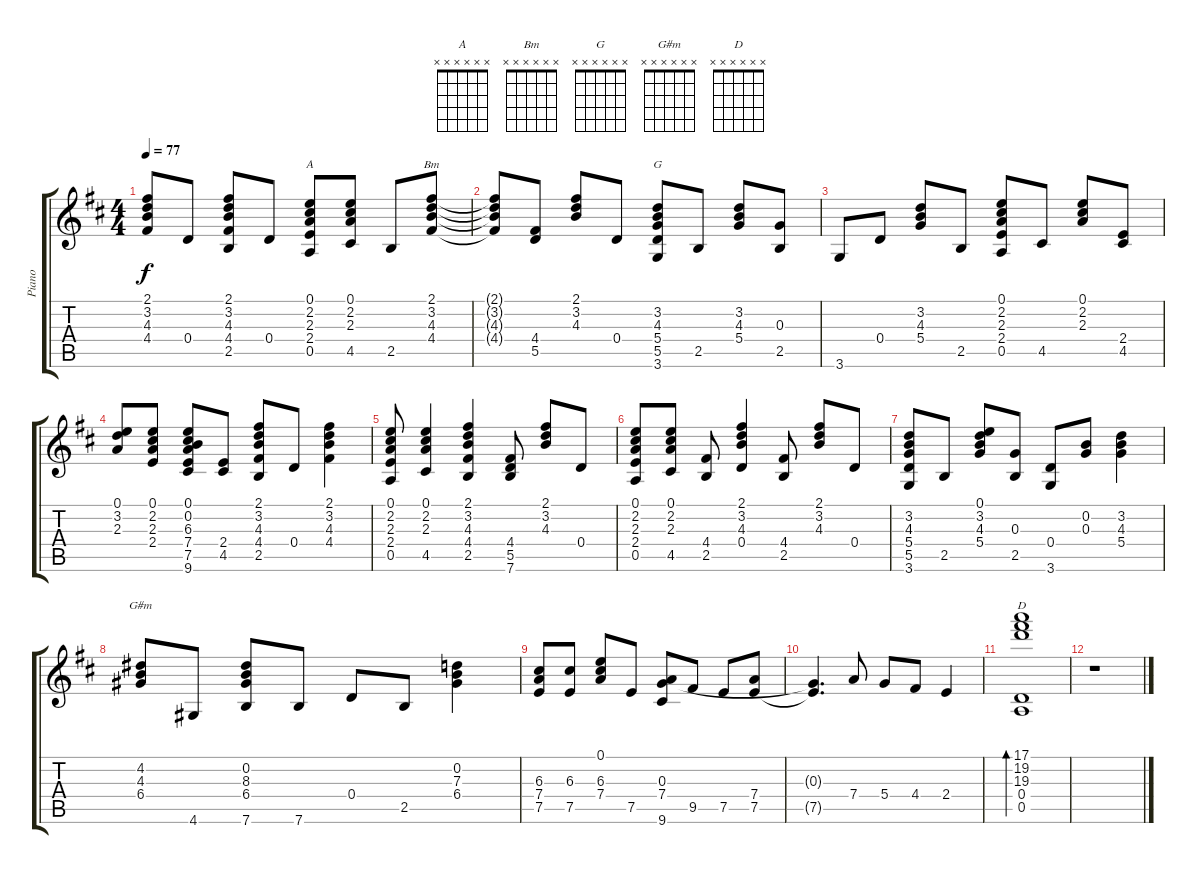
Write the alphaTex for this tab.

\track ("Piano" "Piano") {instrument electricguitarjazz}
\staff {score tabs}
\tuning (E4 B3 G3 D3 A2 E2) {hide}
\chord ("A" x x x x x x)
\chord ("Bm" x x x x x x)
\chord ("G" x x x x x x)
\chord ("G#m" x x x x x x)
\chord ("D" x x x x x x)
\ts (4 4)
\tempo 77
\clef g2
\ks d
(2.1{t} 3.2{t} 4.3{t} 4.4{t}).8{dy f} 0.4.8 (2.1 3.2 4.3 4.4 2.5).8 0.4.8 (0.1 2.2 2.3 2.4 0.5).8{ch "A"} (0.1 2.2 2.3 4.5).8 2.5.8 (2.1 3.2 4.3 4.4).8{ch "Bm"} |
(2.1{t} 3.2{t} 4.3{t} 4.4{t}).8 (4.4 5.5).8 (2.1 3.2 4.3).8 0.4.8 (3.2 4.3 5.4 5.5 3.6).8{ch "G"} 2.5.8 (3.2 4.3 5.4).8 (0.3 2.5).8 |
3.6.8 0.4.8 (3.2 4.3 5.4).8 2.5.8 (0.1 2.2 2.3 2.4 0.5).8 4.5.8 (0.1 2.2 2.3).8 (2.4 4.5).8 |
(0.1 3.2 2.3).8 (0.1 2.2 2.3 2.4).8 (0.1 0.2 6.3 7.4 7.5 9.6).8 (2.4 4.5).8 (2.1 3.2 4.3 4.4 2.5).8 0.4.8 (2.1 3.2 4.3 4.4).4 |
(0.1 2.2 2.3 2.4 0.5).8 (0.1 2.2 2.3 4.5).4 (2.1 3.2 4.3 4.4 2.5).4 (4.4 5.5 7.6).8 (2.1 3.2 4.3).8 0.4.8 |
(0.1 2.2 2.3 2.4 0.5).8 (0.1 2.2 2.3 4.5).8 (4.4 2.5).8 (2.1 3.2 4.3 0.4).4 (4.4 2.5).8 (2.1 3.2 4.3).8 0.4.8 |
(3.2 4.3 5.4 5.5 3.6).8 2.5.8 (0.1 3.2 4.3 5.4).8 (0.3 2.5).8 (0.4 3.6).8 (0.2 0.3).8 (3.2 4.3 5.4).4 |
(4.2 4.3 6.4).8{ch "G#m"} 4.6.8 (0.2 8.3 6.4 7.6).8 7.6.8 0.4.8 2.5.8 (0.2 7.3 6.4).4 |
(6.3 7.4 7.5).8 (6.3 7.5).8 (0.1 6.3 7.4).8 7.5.8 (0.3 7.4 9.6).8 9.5.8 7.5.8 (7.4 7.5).8 |
(0.3{t} 7.5{t}).4{d} 7.4.8 5.4.8 4.4.8 2.4.4 |
(17.1 19.2 19.3 0.4 0.5).1{bd 60 ch "D"} |
r.1
